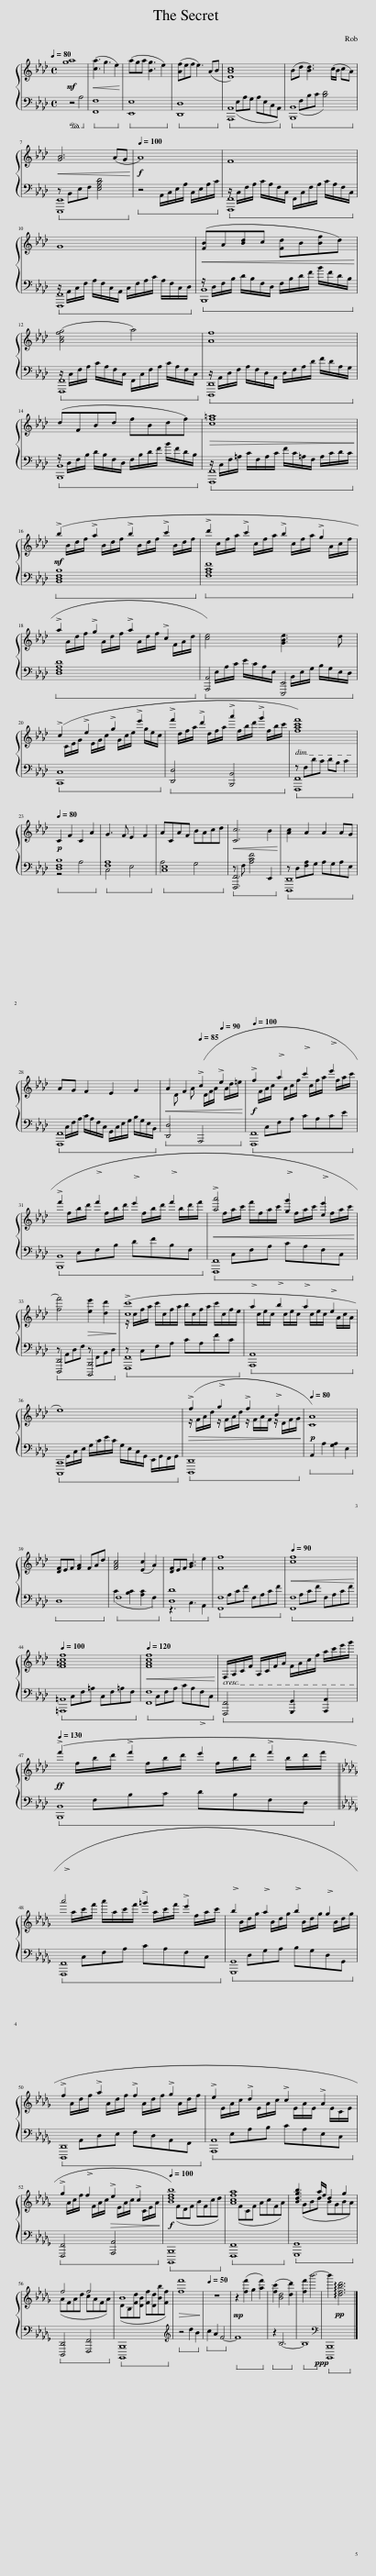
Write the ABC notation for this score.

X:1
%%score { ( 1 4 ) | ( 2 3 ) }
L:1/8
Q:1/4=80
M:4/4
I:linebreak $
K:Ab
V:1 treble
V:4 treble
V:2 bass
V:3 bass
V:1
!mf! [ga]8 |!<(! ([ca]3 g3 e2)!<)! | (aga [Bg]3 e2) | ([Af]ef e3) (AB | [EAc]8) | %5
 (Bd [Bd]3) (c/B/ cA) |$!<(! [GB]6 (AG!<)! |[Q:1/4=100]!f! A8) | F8 |$ G8 | %10
!<(! ([FB]A[Bd]c [Fd]B[Bf]d)!<)! |$ ([Acfg]4 a4) | [Af]8 |$ (dFBd fBdf) |!>(! [cf=a]8!>)! |$ %15
!mf! (!>!b2 !>!a2 !>!b2 !>!c'2 | !>!d'2 !>!c'2 !>!b2 !>!g2 |$ !>!a2 !>!g2 !>!a2 !>!c2 | [ce]4) [GBe]3 d |$ (!>!c2 !>!e2 !>!g2 !>!e'2 | %20
 !>!f'2 !>!d'2 !>!a'2 !>!g'2 | [fac'f']8) |$[Q:1/4=80]!p! C2 F2 C2 A2 | G3 F E2 F2 | ACAF BAcd | %25
!<(! [Cc]6 B2!<)! | [Ac]2 A2 A2 AG |$ AG F2 E2 G2 |!<(! A2 F2[Q:1/4=85] (!>!c2[Q:1/4=90] !>!e2!<)! |[Q:1/4=100]!f! !>!f2 !>!a2 !>!c'2 !>!e'2 |$ %30
 !>!f'2 !>!f'2 !>!e'2 !>!f'2 |!<(! !>![aa']4 !>![gg']2 !>![ee']2!<)! |$ [ff']4)!>(! [ee']2 [dd']2!>)! | (!>![cc']8 | !>!a2 !>!b2 !>!a2 !>!e2 |$ %35
 e8) |!>(! (!>!f2 !>!g2 !>!f2 !>!B2!>)! |[Q:1/4=80]!p! [CA]8) |$ [DF]EF [FA]2 FAd | [FAc]4 ([Ec]2 A2) | %40
 [DF]EF [GB]3 e2 | [Ff]8 |[Q:1/4=90]!<(! [cf]8!<)! |$[Q:1/4=100] [F=Acf]8 |[Q:1/4=120]!<(! [FAcf]8!<)! | %45
 F,/A,/C/F/ A,/C/F/A/ F/A/c/f/ a/c'/e'/g'/ |$[Q:1/4=130]!ff! (!>!f'2 !>!f'2 !>!e'2 !>!f'2 ||$[K:Db] !>!a'4 !>!=g'2 !>!e'2 | !>!b2 !>!a2 !>!b2 !>!g2 |$ !>!f2 !>!a2 !>!f2 !>!g2 | %50
 !>!e2 !>!d2 !>!c2 !>!A2 |$ !>!g2 !>!f2!>(! !>!e2 !>!c2!>)! |[Q:1/4=100]!f! [Bdfb]8) | [Acfa]8 | [Bdgb]3 a/f/ d2 g2 |$ %55
 f4 f4 | B8 |!>(! [ff']8!>)! |[Q:1/4=50] z8 |!mp! z2 ([ff']2 g2 [af']2) | %60
 ([fc']2 [Bd]4 [dd']2) | [ff']2 b'6- | b'2!pp! !arpeggio![dfbd']6 |] %63
V:2
!ped! z4 A,4!ped-up! |!ped! [F,,F,]8!ped-up! |!ped! [E,,E,]8!ped-up! |!ped! [D,,D,]8!ped-up! |!ped! [A,,,A,,]8!ped-up! | %5
!ped! [B,,,B,,]8!ped-up! |$!ped! [E,,,E,,]8!ped-up! |!ped! z4 A,,/C,/E,/A,/ C,/E,/A,/C/!ped-up! |!ped! [F,,,F,,]8!ped-up! |$!ped! [F,,,F,,]8!ped-up! | %10
!ped! [B,,,B,,]8!ped-up! |$!ped! [F,,,F,,]8!ped-up! |!ped! [D,,,D,,]8!ped-up! |$!ped! [B,,,B,,]8!ped-up! |!ped! [F,,,F,,]8!ped-up! |$ %15
!ped! [B,,D,F,B,]8!ped-up! |!ped! [F,A,CF]8!ped-up! |$!ped! [D,F,A,D]8!ped-up! |!ped! [A,,,A,,]4 [E,,,E,,]4!ped-up! |$!ped! [C,,C,]8!ped-up! | %20
!ped! [D,,D,]4 [B,,,B,,]4!ped-up! |!ped! [F,,,F,,]8!ped-up! |$!ped! [D,F,B,]8!ped-up! |!ped! [F,A,]8!ped-up! |!ped! [C,E,]8!ped-up! | %25
!ped! [F,,,F,,]6 E,,2!ped-up! |!ped! [D,,,D,,]8!ped-up! |$!ped! [F,,,F,,]8!ped-up! |!ped! [D,,D,]4 A,,,4!ped-up! |!ped! [F,,,F,,]8!ped-up! |$ %30
!ped! [B,,,B,,]8!ped-up! |!ped! [F,,,F,,]8!ped-up! |$!ped! [D,,,D,,]4 [B,,,,B,,,]4!ped-up! |!ped! [F,,,F,,]8!ped-up! |!ped! [A,,,A,,]8!ped-up! |$ %35
!ped! [C,,,C,,]8!ped-up! |!ped! [D,,,D,,]8!ped-up! |!ped! A,,2 A,2 [G,A,]2 E,2!ped-up! |$!ped! D,8!ped-up! |!ped! F,8!ped-up! | %40
!ped! [D,D]8!ped-up! |!ped! [F,,F,]8!ped-up! |!ped! [F,,F,]8!ped-up! |$!ped! [=A,,,=A,,]8!ped-up! |!ped! [F,,F,]8!ped-up! | %45
!ped! [F,,,F,,]4 [G,,,G,,]2 [A,,,A,,]2!ped-up! |$!ped! [B,,,B,,]8!ped-up! ||$[K:Db]!ped! [F,,,F,,]8!ped-up! |!ped! [G,,,G,,]8!ped-up! |$!ped! [D,,,D,,]8!ped-up! | %50
!ped! [A,,,A,,]8!ped-up! |$!ped! [F,,,F,,]4 [A,,,A,,]4!ped-up! |!ped! [B,,,,B,,,]8!ped-up! |!ped! [F,,,F,,]8!ped-up! |!ped! [G,,,G,,]8!ped-up! |$ %55
!ped! [D,,,D,,]4 [F,,,F,,]4!ped-up! |!ped! [B,,,,B,,,]8!ped-up! |[K:treble]!ped! z4 d2 B2!ped-up! |!ped! c2 A2 F4-!ped-up! |!ped! F8!ped-up! | %60
!ped! z2 B,6-!ped-up! |!ped! B,8!ped-up! |[K:bass]!ppp!!ped! [B,,,,B,,,]8!ped-up! |] %63
V:3
 x8 | x8 | x8 | x8 | x (E,A,G, A,E,C,A,,) | %5
 x (F,B,C [B,D]4) |$ z B,,E,F, [E,G,B,D]4 | x8 | z/ C,/F,/A,/ C/A,/F,/C,/ F,,/C,/F,/A,/ C/A,/F,/C,/ |$ z/ A,,/C,/F,/ A,/F,/C,/A,,/ C,/F,/A,/C/ A,/F,/C,/D,/ | %10
 z/ D,/F,/B,/ D/B,/F,/D,/ F,/B,/D/F/ B/F/D/B,/ |$ z/ C,/F,/A,/ C/A,/F,/C,/ F,,/C,/F,/A,/ C/A,/F,/C,/ | z/ A,,/D,/F,/ A,/F,/D,/A,,/ D,/F,/A,/D/ F/D/A,/G,/ |$ z/ D,/F,/B,/ D/B,/F,/D,/ F,/B,/D/F/ B/F/D/B,/ | z/ C,/F,/=A,/ C/F,/A,/C/ F/C/=A,/F,/ A,/C/D/C/ |$ %15
 x8 | x8 |$ x8 | x/ E,/A,/C/ E/C/A,/E,/ x/ B,,/E,/G,/ B,/G,/E,/D,/ |$ x8 | %20
 x8 | z F,DC DB, C2 |$ z4 A,4 | C,4 E,4 | A,4 G,4 | %25
 z F, [A,CF]4 x2 | z D,[F,A,]G, A,G,A,E, |$ x/ C,/F,/A,/ C/A,/F,/C,/ G,,/C,/E,/G,/ B,/G,/E,/B,,/ | x8 | x C,F,A, CA,CE |$ %30
 x D,F,B, DFB,F, | x C,F,A, CA,F,C, |$ z A,,D,F, z F,,B,,D, | z C,F,A, CA,FC | x8 |$ %35
 x/ G,,/C,/E,/ G,/C/E/C/ G,/E,/C,/G,,/ E,,/G,,/F,,/G,,/ | x8 | x8 |$ x8 | (C2 [B,C]2 [A,C]2 F,2) | %40
 z3 C,3 A,,2 | x A,CF F,A,CF | x A,CF F,A,CF |$ x C,F,=A, C,F,=A,F, | x C,F,A, CA,F,C, | %45
 x8 |$ x F,B,C DB,F,D, ||$[K:Db] x C,F,A, CA,F,C, | x D,G,A, B,G,D,G,, |$ x A,,D,E, F,D,A,,F,, | %50
 x E,A,B, CA,E,C, |$ x8 | x8 | x8 | x8 |$ %55
 x8 | x8 |[K:treble] x8 | x8 | x8 | %60
 x8 | x8 |[K:bass] x8 |] %63
V:4
 x8 | x8 | x8 | x8 | x8 | %5
 x8 |$ x8 | x8 | x8 |$ x8 | %10
 x8 |$ x8 | x8 |$ x8 | x8 |$ %15
 x/ B/d/f/ x/ B/d/f/ x/ B/d/f/ x/ B/d/f/ | x/ c/f/a/ x/ c/f/a/ x/ c/f/a/ x/ A/c/f/ |$ x/ A/d/f/ x/ A/d/f/ x/ A/d/f/ x/ F/A/d/ | x8 |$ x/ C/E/G/ x/ E/G/c/ x/ G/c/e/ x/ g/e/c/ | %20
 x/ d/f/a/ x/ d/f/a/ x/ f/b/d'/ x/ f/b/c'/ | x8 |$ x8 | x8 | x8 | %25
 x8 | x8 |$ x8 | x D x A x/ D/F/A/ x/ A/d/=e/ | x/ F/A/c/ x/ A/c/f/ x/ c/f/a/ x/ f/a/c'/ |$ %30
 x/ f/b/d'/ x/ f/b/d'/ x/ f/b/d'/ x/ b/d'/f'/ | x/ f/a/c'/ f'/f/a/c'/ x/ f/a/c'/ x/ f/a/c'/ |$ x8 | z/ c/f/a/ c'/c/f/a/ b/c/f/a/ c'/c/f/e/ | x/ c/e/c/ x/ c/e/c/ x/ c/e/c/ x/ A/c/A/ |$ %35
 x8 | z/ F/A/d/ z/ F/A/d/ z/ F/A/F/ z/ D/F/G/ | x8 |$ x8 | x8 | %40
 x8 | x8 | x8 |$ x8 | x8 | %45
 x8 |$ x/ f/b/d'/ x/ f/b/d'/ x/ f/b/d'/ x/ b/d'/f'/ ||$[K:Db] x/ a/c'/f'/ a'/a/c'/f'/ x/ a/c'/f'/ x/ f/a/c'/ | x/ B/d/g/ x/ B/d/g/ x/ B/d/g/ x/ B/d/g/ |$ x/ A/d/f/ x/ A/d/f/ x/ A/d/f/ x/ A/d/f/ | %50
 x/ E/A/c/ x/ E/A/c/ x/ E/A/E/ x/ E/C/E/ |$ x/ A/c/f/ x/ F/A/c/ x/ E/A/c/ x/ C/E/A/ | x (FDF BFcd) | x (FCF AcFA) | x (GBd BGBA) |$ %55
 (AFAd cAFA) | (DB,[Fd][DB] [Ff][Dd][Bb][Ff]) | x8 | x8 | x8 | %60
 x8 | x8 | x8 |] %63
